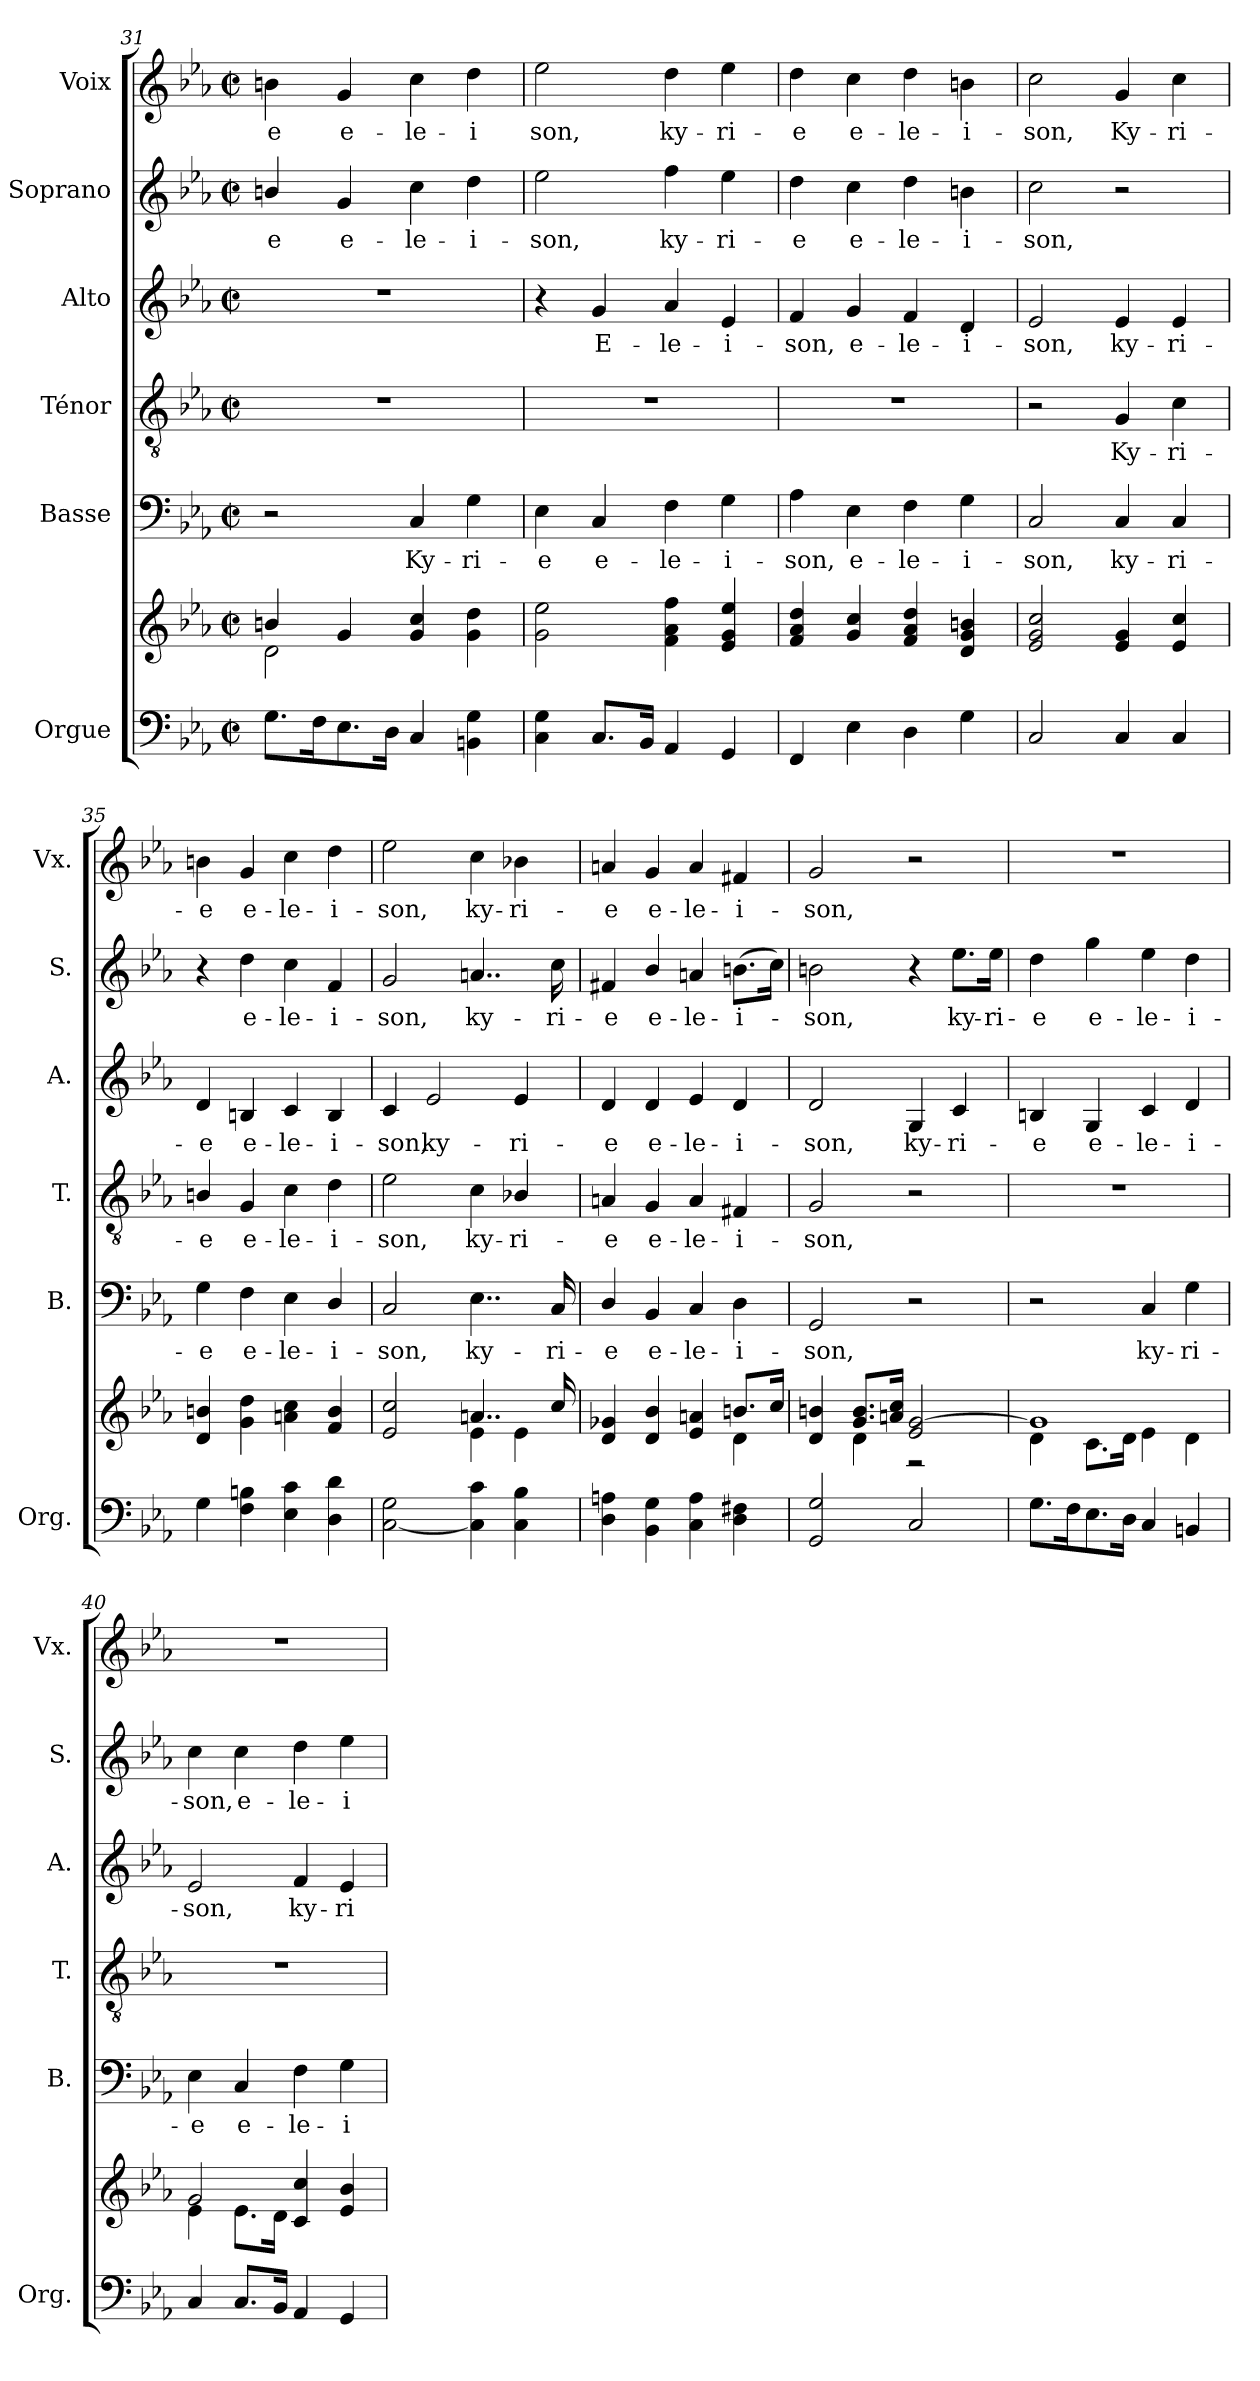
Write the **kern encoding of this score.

**kern	**kern	**kern	**text	**kern	**text	**kern	**text	**kern	**text	**kern	**text
*part6	*part6	*part5	*part5	*part4	*part4	*part3	*part3	*part2	*part2	*part1	*part1
*staff7	*staff6	*staff5	*staff5	*staff4	*staff4	*staff3	*staff3	*staff2	*staff2	*staff1	*staff1
*I"Orgue	*	*I"Basse	*	*I"Ténor	*	*I"Alto	*	*I"Soprano	*	*I"Voix	*
*I'Org.	*	*I'B.	*	*I'T.	*	*I'A.	*	*I'S.	*	*I'Vx.	*
!!LO:LB:g=z
*clefF4	*clefG2	*clefF4	*	*clefGv2	*	*clefG2	*	*clefG2	*	*clefG2	*
*k[b-e-a-]	*k[b-e-a-]	*k[b-e-a-]	*	*k[b-e-a-]	*	*k[b-e-a-]	*	*k[b-e-a-]	*	*k[b-e-a-]	*
*M2/2	*M2/2	*M2/2	*	*M2/2	*	*M2/2	*	*M2/2	*	*M2/2	*
*met(c|)	*met(c|)	*met(c|)	*	*met(c|)	*	*met(c|)	*	*met(c|)	*	*met(c|)	*
=31	=31	=31	=31	=31	=31	=31	=31	=31	=31	=31	=31
*	*^	*	*	*	*	*	*	*	*	*	*
!	!	!	!	!	!	!	!	!	!	!LO:LY:b	!	!
8.G\L	4bn/	2d\	2r	.	1r	.	1r	.	4bn/	-e	4bn	-e
16F\K	.	.	.	.	.	.	.	.	.	.	.	.
!	!	!	!	!	!	!	!	!	!	!LO:LY:b	!	!
8.E-\	4g/	.	.	.	.	.	.	.	4g/	e-	4g	e-
16D\Jk	.	.	.	.	.	.	.	.	.	.	.	.
!	!	!	!	!LO:LY:b	!	!	!	!	!	!LO:LY:b	!	!
4C/	4g/ 4cc/	2ryy	4C/	Ky-	.	.	.	.	4cc\	-le-	4cc	-le-
!	!	!	!	!LO:LY:b	!	!	!	!	!	!LO:LY:b	!	!
4BBn\ 4G\	4g\ 4dd\	.	4G\	-ri-	.	.	.	.	4dd\	-i-	4dd	-i
*	*v	*v	*	*	*	*	*	*	*	*	*	*
=32	=32	=32	=32	=32	=32	=32	=32	=32	=32	=32	=32
!	!	!	!LO:LY:b	!	!	!	!	!	!LO:LY:b	!	!
4C\ 4G\	2g\ 2ee-\	4E-\	-e	1r	.	4r	.	2ee-\	-son,	2ee-	-son,
!	!	!	!LO:LY:b	!	!	!	!LO:LY:b	!	!	!	!
8.C/L	.	4C/	e-	.	.	4g/	E-	.	.	.	.
16BB-/Jk	.	.	.	.	.	.	.	.	.	.	.
!	!	!	!LO:LY:b	!	!	!	!LO:LY:b	!	!LO:LY:b	!	!
4AA-/	4f\ 4a-\ 4ff\	4F\	-le-	.	.	4a-/	-le-	4ff\	ky-	4dd	ky-
!	!	!	!LO:LY:b	!	!	!	!LO:LY:b	!	!LO:LY:b	!	!
4GG/	4e-/ 4g/ 4ee-/	4G\	-i-	.	.	4e-/	-i-	4ee-\	-ri-	4ee-	-ri-
=33	=33	=33	=33	=33	=33	=33	=33	=33	=33	=33	=33
!	!	!	!LO:LY:b	!	!	!	!LO:LY:b	!	!LO:LY:b	!	!
4FF/	4f/ 4a-/ 4dd/	4A-\	-son,	1r	.	4f/	-son,	4dd\	-e	4dd	-e
!	!	!	!LO:LY:b	!	!	!	!LO:LY:b	!	!LO:LY:b	!	!
4E-\	4g/ 4cc/	4E-\	e-	.	.	4g/	e-	4cc\	e-	4cc	e-
!	!	!	!LO:LY:b	!	!	!	!LO:LY:b	!	!LO:LY:b	!	!
4D\	4f/ 4a-/ 4dd/	4F\	-le-	.	.	4f/	-le-	4dd\	-le-	4dd	-le-
!	!	!	!LO:LY:b	!	!	!	!LO:LY:b	!	!LO:LY:b	!	!
4G\	4d/ 4g/ 4bn/	4G\	-i-	.	.	4d/	-i-	4bn\	-i-	4bn	-i-
=34	=34	=34	=34	=34	=34	=34	=34	=34	=34	=34	=34
*	*^	*	*	*	*	*	*	*	*	*	*
!	!	!	!	!LO:LY:b	!	!	!	!LO:LY:b	!	!LO:LY:b	!	!
2C/	2e-/ 2g/ 2cc/	2ryy	2C/	-son,	2r	.	2e-/	-son,	2cc\	-son,	2cc	-son,
!	!	!	!	!LO:LY:b	!	!LO:LY:b	!	!LO:LY:b	!	!	!	!
4C/	4e-/ 4g/	2ryy	4C/	ky-	4G/	Ky-	4e-/	ky-	2r	.	4g	Ky-
!	!	!	!	!LO:LY:b	!	!LO:LY:b	!	!LO:LY:b	!	!	!	!
4C/	4e-/ 4cc/	.	4C/	-ri-	4c\	-ri-	4e-/	-ri-	.	.	4cc	-ri-
*	*v	*v	*	*	*	*	*	*	*	*	*	*
=35	=35	=35	=35	=35	=35	=35	=35	=35	=35	=35	=35
!	!	!	!LO:LY:b	!	!LO:LY:b	!	!LO:LY:b	!	!	!	!
4G\	4d/ 4bn/	4G\	-e	4Bn/	-e	4d/	-e	4r	.	4bn	-e
!	!	!	!LO:LY:b	!	!LO:LY:b	!	!LO:LY:b	!	!LO:LY:b	!	!
4F\ 4Bn\	4g\ 4dd\	4F\	e-	4G/	e-	4Bn/	e-	4dd\	e-	4g	e-
!	!	!	!LO:LY:b	!	!LO:LY:b	!	!LO:LY:b	!	!LO:LY:b	!	!
4E-\ 4c\	4an\ 4cc\	4E-\	-le-	4c\	-le-	4c/	-le-	4cc\	-le-	4cc	-le-
!	!	!	!LO:LY:b	!	!LO:LY:b	!	!LO:LY:b	!	!LO:LY:b	!	!
4D\ 4d\	4f/ 4b/	4D/	-i-	4d\	-i-	4B/	-i-	4f/	-i-	4dd	-i-
=36	=36	=36	=36	=36	=36	=36	=36	=36	=36	=36	=36
*	*^	*	*	*	*	*	*	*	*	*	*
!	!	!	!	!LO:LY:b	!	!LO:LY:b	!	!LO:LY:b	!	!LO:LY:b	!	!
[2C\ 2G\	2e-/ 2cc/	2ryy	2C/	-son,	2e-\	-son,	4c/	-son,	2g/	-son,	2ee-	-son,
!	!	!	!	!	!	!	!	!LO:LY:b	!	!	!	!
.	.	.	.	.	.	.	2e-/	ky-	.	.	.	.
!	!	!	!	!LO:LY:b	!	!LO:LY:b	!	!	!	!LO:LY:b	!	!
4C\] 4c\	4..an/	4e-\	4..E-\	ky-	4c\	ky-	.	.	4..an/	ky-	4cc	ky-
!	!	!	!	!	!	!LO:LY:b	!	!LO:LY:b	!	!	!	!
4C\ 4B-\	.	4e-\	.	.	4B-X/	-ri-	4e-/	-ri-	.	.	4b-X	-ri-
!	!	!	!	!LO:LY:b	!	!	!	!	!	!LO:LY:b	!	!
.	16cc/	.	16C/	-ri-	.	.	.	.	16cc\	-ri-	.	.
!!LO:PB:g=z
=37	=37	=37	=37	=37	=37	=37	=37	=37	=37	=37	=37	=37
!	!	!	!	!LO:LY:b	!	!LO:LY:b	!	!LO:LY:b	!	!LO:LY:b	!	!
4D\ 4An\	4d/ 4g-X/	2ryy	4D/	-e	4An/	-e	4d/	-e	4f#X/	-e	4an	-e
!	!	!	!	!LO:LY:b	!	!LO:LY:b	!	!LO:LY:b	!	!LO:LY:b	!	!
4BB-\ 4G\	4d/ 4b-/	.	4BB-/	e-	4G/	e-	4d/	e-	4b-/	e-	4g	e-
!	!	!	!	!LO:LY:b	!	!LO:LY:b	!	!LO:LY:b	!	!LO:LY:b	!	!
4C\ 4A\	4e-/ 4an/	4ryy	4C/	-le-	4A/	-le-	4e-/	-le-	4an/	-le-	4a	-le-
!	!	!	!	!LO:LY:b	!	!LO:LY:b	!	!LO:LY:b	!	!LO:LY:b	!	!
4D\ 4F#X\	8.bn/L	4d\	4D\	-i-	4F#X/	-i-	4d/	-i-	(>8.bn\L	-i-	4f#X	-i-
.	16cc/Jk	.	.	.	.	.	.	.	16cc\Jk)	.	.	.
=38	=38	=38	=38	=38	=38	=38	=38	=38	=38	=38	=38	=38
!	!	!	!	!LO:LY:b	!	!LO:LY:b	!	!LO:LY:b	!	!LO:LY:b	!	!
2GG/ 2G/	4d/ 4bn/	4ryy	2GG/	-son,	2G/	-son,	2d/	-son,	2bn\	son,	2g	-son,
.	8.g/ 8.b/L	4d\	.	.	.	.	.	.	.	.	.	.
.	16an/ 16cc/Jk	.	.	.	.	.	.	.	.	.	.	.
!	!	!	!	!	!	!	!	!LO:LY:b	!	!	!	!
2C/	2e-/ [2g/	2r	2r	.	2r	.	4G/	ky-	4r	.	2r	.
!	!	!	!	!	!	!	!	!LO:LY:b	!	!LO:LY:b	!	!
.	.	.	.	.	.	.	4c/	-ri-	8.ee-\L	ky-	.	.
!	!	!	!	!	!	!	!	!	!	!LO:LY:b	!	!
.	.	.	.	.	.	.	.	.	16ee-\Jk	-ri-	.	.
=39	=39	=39	=39	=39	=39	=39	=39	=39	=39	=39	=39	=39
!	!	!	!	!	!	!	!	!LO:LY:b	!	!LO:LY:b	!	!
8.G\L	1g]	4d\	2r	.	1r	.	4Bn/	-e	4dd\	-e	1r	.
16F\K	.	.	.	.	.	.	.	.	.	.	.	.
!	!	!	!	!	!	!	!	!LO:LY:b	!	!LO:LY:b	!	!
8.E-\	.	8.c\L	.	.	.	.	4G/	e-	4gg\	e-	.	.
16D\Jk	.	16d\Jk	.	.	.	.	.	.	.	.	.	.
!	!	!	!	!LO:LY:b	!	!	!	!LO:LY:b	!	!LO:LY:b	!	!
4C/	.	4e-\	4C/	ky-	.	.	4c/	-le-	4ee-\	-le-	.	.
!	!	!	!	!LO:LY:b	!	!	!	!LO:LY:b	!	!LO:LY:b	!	!
4BBn/	.	4d\	4G\	-ri-	.	.	4d/	-i-	4dd\	-i-	.	.
=40	=40	=40	=40	=40	=40	=40	=40	=40	=40	=40	=40	=40
!	!	!	!	!LO:LY:b	!	!	!	!LO:LY:b	!	!LO:LY:b	!	!
4C/	2g/	4e-\	4E-\	-e	1r	.	2e-/	-son,	4cc\	-son,	1r	.
!	!	!	!	!LO:LY:b	!	!	!	!	!	!LO:LY:b	!	!
8.C/L	.	8.e-\L	4C/	e-	.	.	.	.	4cc\	e-	.	.
16BB-/Jk	.	16d\Jk	.	.	.	.	.	.	.	.	.	.
!	!	!	!	!LO:LY:b	!	!	!	!LO:LY:b	!	!LO:LY:b	!	!
4AA-/	4c/ 4cc/	2ryy	4F\	-le-	.	.	4f/	ky-	4dd\	-le-	.	.
!	!	!	!	!LO:LY:b	!	!	!	!LO:LY:b	!	!LO:LY:b	!	!
4GG/	4e-/ 4b-/	.	4G\	-i-	.	.	4e-/	-ri-	4ee-\	-i-	.	.
*	*v	*v	*	*	*	*	*	*	*	*	*	*
=	=	=	=	=	=	=	=	=	=	=	=
*-	*-	*-	*-	*-	*-	*-	*-	*-	*-	*-	*-
